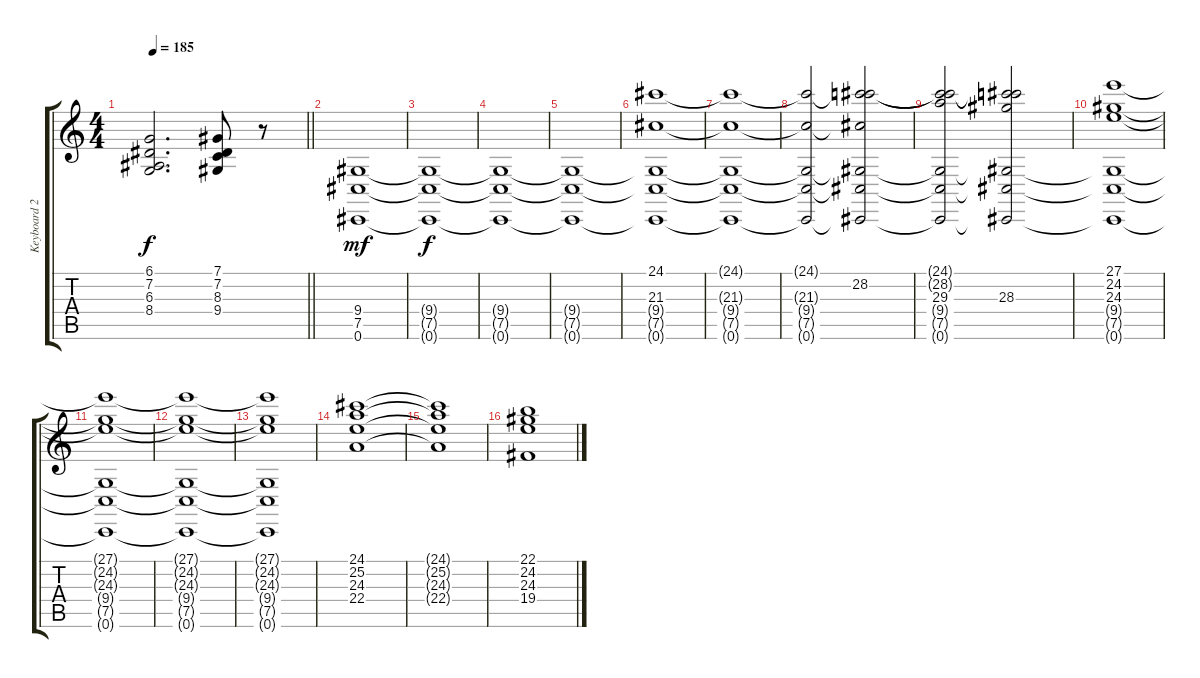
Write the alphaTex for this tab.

\track ("Keyboard 2" "Keyboard 2") {instrument stringensemble1}
\staff {score tabs}
\tuning (Db4 Ab3 E3 B2 Gb2 Db2) {hide}
\ts (4 4)
\tempo 185
\clef g2
\barLineRight lightlight
\ks c
(6.1 7.2 6.3 8.4).2{d dy f} (7.1 7.2 8.3 9.4).8 r.8 |
(9.4 7.5 0.6).1{dy mf volume 10 instrument stringensemble1} |
(9.4{t} 7.5{t} 0.6{t}).1{dy f} |
(9.4{t} 7.5{t} 0.6{t}).1 |
(9.4{t} 7.5{t} 0.6{t}).1 |
(24.1 21.3 9.4{t} 7.5{t} 0.6{t}).1 |
(24.1{t} 21.3{t} 9.4{t} 7.5{t} 0.6{t}).1 |
(24.1{t} 21.3{t} 9.4{t} 7.5{t} 0.6{t}).2 (24.1{t} 28.2 21.3{t} 9.4{t} 7.5{t} 0.6{t}).2 |
(24.1{t} 28.2{t} 29.3 9.4{t} 7.5{t} 0.6{t}).2 (24.1{t} 28.2{t} 28.3 9.4{t} 7.5{t} 0.6{t}).2 |
(27.1 24.2 24.3 9.4{t} 7.5{t} 0.6{t}).1 |
(27.1{t} 24.2{t} 24.3{t} 9.4{t} 7.5{t} 0.6{t}).1 |
(27.1{t} 24.2{t} 24.3{t} 9.4{t} 7.5{t} 0.6{t}).1 |
(27.1{t} 24.2{t} 24.3{t} 9.4{t} 7.5{t} 0.6{t}).1 |
(24.1 25.2 24.3 22.4).1{volume 10} |
(24.1{t} 25.2{t} 24.3{t} 22.4{t}).1 |
(22.1 24.2 24.3 19.4).1
